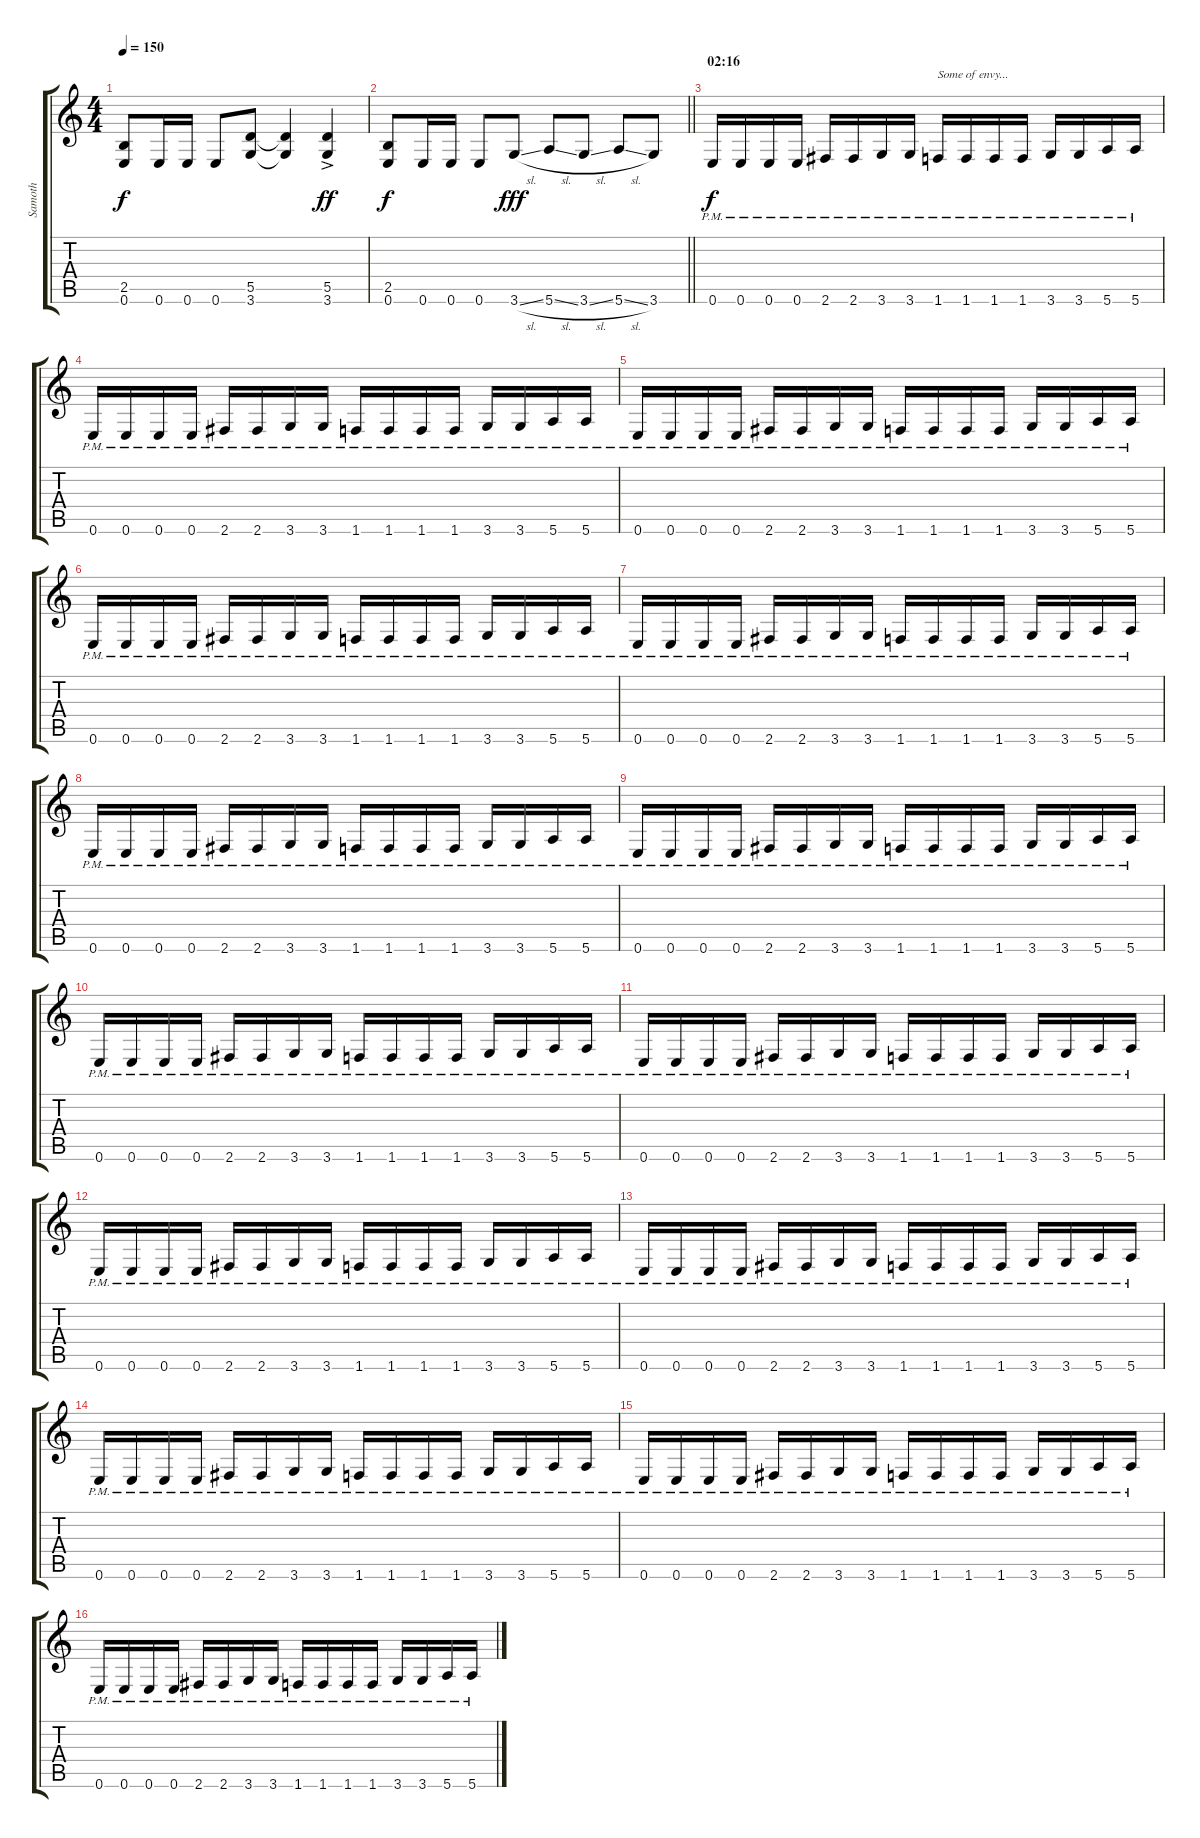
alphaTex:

\track ("Samoth" "Samoth") {instrument overdrivenguitar}
\staff {score tabs}
\tuning (E4 B3 G3 D3 A2 E2) {hide}
\ts (4 4)
\tempo 150
\clef g2
\ks c
(2.5 0.6).8{dy f} 0.6.16 0.6.16 0.6.8 (5.5 3.6).8 (5.5{t} 3.6{t}).4 (5.5{ac} 3.6).4{dy ff} |
\barLineRight lightlight
(2.5 0.6).8{dy f} 0.6.16 0.6.16 0.6.8 3.6{sl}.8{dy fff} 5.6{sl}.8 3.6{sl}.8 5.6{sl}.8 3.6.8 |
\section ("" "02:16")
0.6{pm}.16{dy f} 0.6{pm}.16 0.6{pm}.16 0.6{pm}.16 2.6{pm}.16 2.6{pm}.16 3.6{pm}.16 3.6{pm}.16 1.6{pm}.16{txt "Some of envy..."} 1.6{pm}.16 1.6{pm}.16 1.6{pm}.16 3.6{pm}.16 3.6{pm}.16 5.6{pm}.16 5.6{pm}.16 |
0.6{pm}.16 0.6{pm}.16 0.6{pm}.16 0.6{pm}.16 2.6{pm}.16 2.6{pm}.16 3.6{pm}.16 3.6{pm}.16 1.6{pm}.16 1.6{pm}.16 1.6{pm}.16 1.6{pm}.16 3.6{pm}.16 3.6{pm}.16 5.6{pm}.16 5.6{pm}.16 |
0.6{pm}.16 0.6{pm}.16 0.6{pm}.16 0.6{pm}.16 2.6{pm}.16 2.6{pm}.16 3.6{pm}.16 3.6{pm}.16 1.6{pm}.16 1.6{pm}.16 1.6{pm}.16 1.6{pm}.16 3.6{pm}.16 3.6{pm}.16 5.6{pm}.16 5.6{pm}.16 |
0.6{pm}.16 0.6{pm}.16 0.6{pm}.16 0.6{pm}.16 2.6{pm}.16 2.6{pm}.16 3.6{pm}.16 3.6{pm}.16 1.6{pm}.16 1.6{pm}.16 1.6{pm}.16 1.6{pm}.16 3.6{pm}.16 3.6{pm}.16 5.6{pm}.16 5.6{pm}.16 |
0.6{pm}.16 0.6{pm}.16 0.6{pm}.16 0.6{pm}.16 2.6{pm}.16 2.6{pm}.16 3.6{pm}.16 3.6{pm}.16 1.6{pm}.16 1.6{pm}.16 1.6{pm}.16 1.6{pm}.16 3.6{pm}.16 3.6{pm}.16 5.6{pm}.16 5.6{pm}.16 |
0.6{pm}.16 0.6{pm}.16 0.6{pm}.16 0.6{pm}.16 2.6{pm}.16 2.6{pm}.16 3.6{pm}.16 3.6{pm}.16 1.6{pm}.16 1.6{pm}.16 1.6{pm}.16 1.6{pm}.16 3.6{pm}.16 3.6{pm}.16 5.6{pm}.16 5.6{pm}.16 |
0.6{pm}.16 0.6{pm}.16 0.6{pm}.16 0.6{pm}.16 2.6{pm}.16 2.6{pm}.16 3.6{pm}.16 3.6{pm}.16 1.6{pm}.16 1.6{pm}.16 1.6{pm}.16 1.6{pm}.16 3.6{pm}.16 3.6{pm}.16 5.6{pm}.16 5.6{pm}.16 |
0.6{pm}.16 0.6{pm}.16 0.6{pm}.16 0.6{pm}.16 2.6{pm}.16 2.6{pm}.16 3.6{pm}.16 3.6{pm}.16 1.6{pm}.16 1.6{pm}.16 1.6{pm}.16 1.6{pm}.16 3.6{pm}.16 3.6{pm}.16 5.6{pm}.16 5.6{pm}.16 |
0.6{pm}.16 0.6{pm}.16 0.6{pm}.16 0.6{pm}.16 2.6{pm}.16 2.6{pm}.16 3.6{pm}.16 3.6{pm}.16 1.6{pm}.16 1.6{pm}.16 1.6{pm}.16 1.6{pm}.16 3.6{pm}.16 3.6{pm}.16 5.6{pm}.16 5.6{pm}.16 |
0.6{pm}.16 0.6{pm}.16 0.6{pm}.16 0.6{pm}.16 2.6{pm}.16 2.6{pm}.16 3.6{pm}.16 3.6{pm}.16 1.6{pm}.16 1.6{pm}.16 1.6{pm}.16 1.6{pm}.16 3.6{pm}.16 3.6{pm}.16 5.6{pm}.16 5.6{pm}.16 |
0.6{pm}.16 0.6{pm}.16 0.6{pm}.16 0.6{pm}.16 2.6{pm}.16 2.6{pm}.16 3.6{pm}.16 3.6{pm}.16 1.6{pm}.16 1.6{pm}.16 1.6{pm}.16 1.6{pm}.16 3.6{pm}.16 3.6{pm}.16 5.6{pm}.16 5.6{pm}.16 |
0.6{pm}.16 0.6{pm}.16 0.6{pm}.16 0.6{pm}.16 2.6{pm}.16 2.6{pm}.16 3.6{pm}.16 3.6{pm}.16 1.6{pm}.16 1.6{pm}.16 1.6{pm}.16 1.6{pm}.16 3.6{pm}.16 3.6{pm}.16 5.6{pm}.16 5.6{pm}.16 |
0.6{pm}.16 0.6{pm}.16 0.6{pm}.16 0.6{pm}.16 2.6{pm}.16 2.6{pm}.16 3.6{pm}.16 3.6{pm}.16 1.6{pm}.16 1.6{pm}.16 1.6{pm}.16 1.6{pm}.16 3.6{pm}.16 3.6{pm}.16 5.6{pm}.16 5.6{pm}.16 |
0.6{pm}.16 0.6{pm}.16 0.6{pm}.16 0.6{pm}.16 2.6{pm}.16 2.6{pm}.16 3.6{pm}.16 3.6{pm}.16 1.6{pm}.16 1.6{pm}.16 1.6{pm}.16 1.6{pm}.16 3.6{pm}.16 3.6{pm}.16 5.6{pm}.16 5.6{pm}.16
